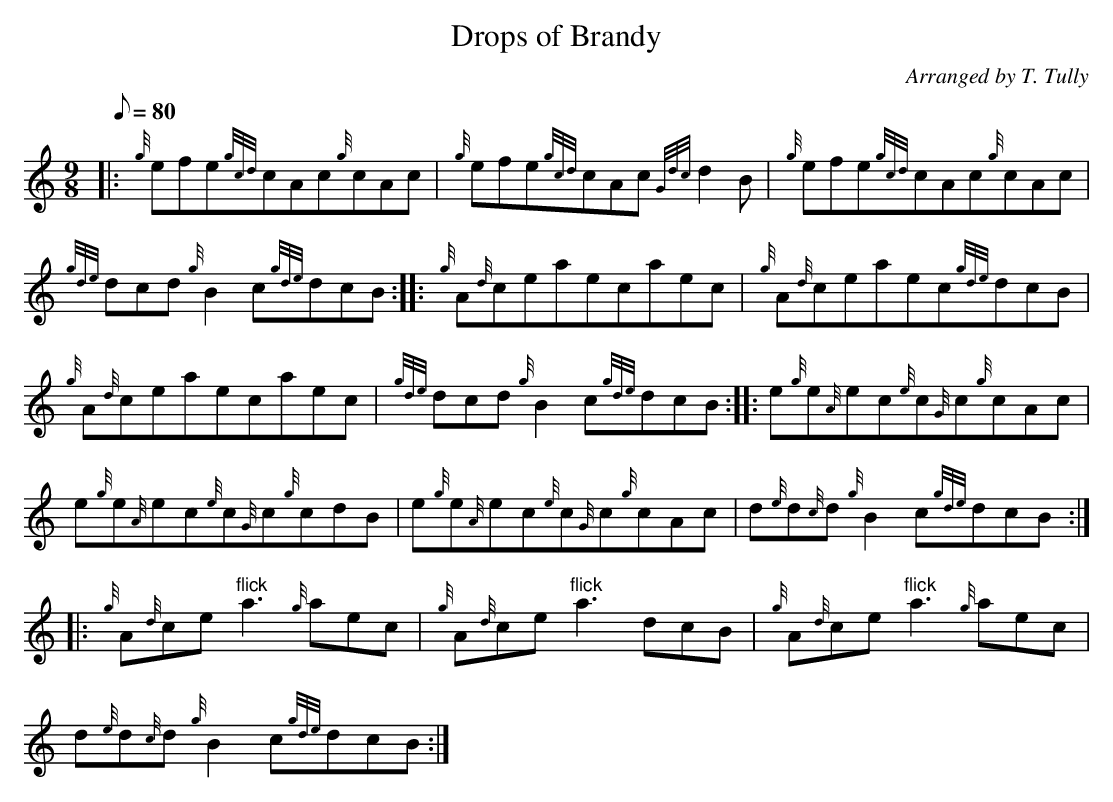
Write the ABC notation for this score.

X:1
T:Drops of Brandy
M:9/8
L:1/8
Q:80
C:Arranged by T. Tully
K:HP
|: {g}efe{gcd}cAc{g}cAc | \
{g}efe{gcd}cAc{Gdc}d2B | \
{g}efe{gcd}cAc{g}cAc |
{gde}dcd{g}B2c{gde}dcB :: \
{g}A{d}ceaecaec | \
{g}A{d}ceaec{gde}dcB |
{g}A{d}ceaecaec | \
{gde}dcd{g}B2c{gde}dcB :: \
e{g}e{A}ec{e}c{G}c{g}cAc |
e{g}e{A}ec{e}c{G}c{g}cdB | \
e{g}e{A}ec{e}c{G}c{g}cAc | \
d{e}d{c}d{g}B2c{gde}dcB ::
{g}A{d}ce"flick"a3{g}aec | \
{g}A{d}ce"flick"a3dcB | \
{g}A{d}ce"flick"a3{g}aec |
d{e}d{c}d{g}B2c{gde}dcB :|
